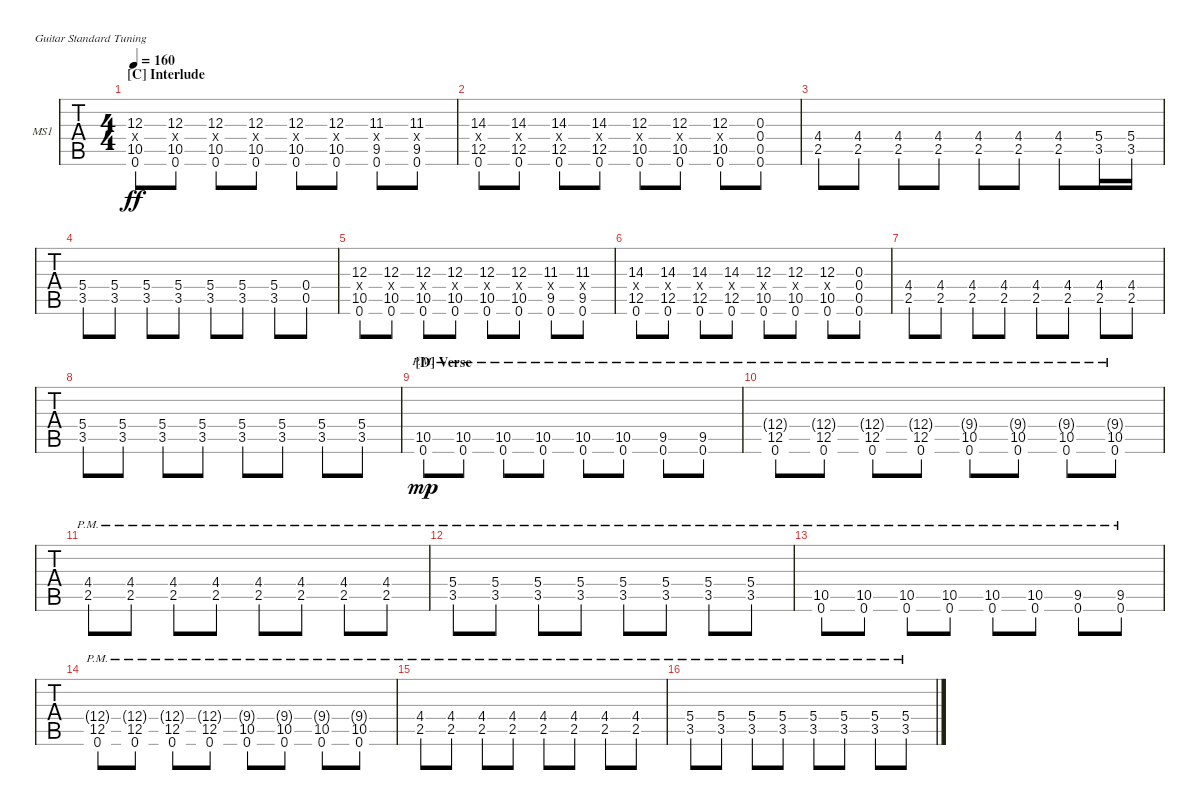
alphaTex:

\defaultSystemsLayout 4
\bracketExtendMode groupsimilarinstruments
\firstSystemTrackNameOrientation horizontal
\otherSystemsTrackNameOrientation horizontal
\track ("Matt Skiba - Guitar One" "MS1") {instrument distortionguitar}
\staff {tabs}
\tuning (E4 B3 G3 D3 A2 E2)
\ts (4 4)
\section ("C" "Interlude")
\tempo 160
\clef g2
\ks c
(0.6 10.5 12.3 10.4{x}).8{dy ff} (10.5 12.3 10.4{x} 0.6).8 (0.6 10.5 12.3 10.4{x}).8 (10.5 12.3 10.4{x} 0.6).8 (0.6 10.5 12.3 10.4{x}).8 (10.5 12.3 10.4{x} 0.6).8 (9.5 11.3 9.4{x} 0.6).8 (9.5 11.3 9.4{x} 0.6).8 |
(12.5 14.3 9.4{x} 0.6).8 (12.5 14.3 9.4{x} 0.6).8 (12.5 14.3 9.4{x} 0.6).8 (12.5 14.3 9.4{x} 0.6).8 (10.5 12.3 9.4{x} 0.6).8 (10.5 12.3 9.4{x} 0.6).8 (10.5 12.3 9.4{x} 0.6).8 (0.5 0.3 0.4 0.6).8 |
(2.5 4.4).8 (4.4 2.5).8 (4.4 2.5).8 (4.4 2.5).8 (4.4 2.5).8 (4.4 2.5).8 (4.4 2.5).8 (5.4 3.5).16 (3.5 5.4).16 |
(5.4 3.5).8 (5.4 3.5).8 (5.4 3.5).8 (5.4 3.5).8 (5.4 3.5).8 (5.4 3.5).8 (5.4 3.5).8 (0.4 0.5).8 |
(0.6 10.5 12.3 10.4{x}).8 (10.5 12.3 10.4{x} 0.6).8 (0.6 10.5 12.3 10.4{x}).8 (10.5 12.3 10.4{x} 0.6).8 (0.6 10.5 12.3 10.4{x}).8 (10.5 12.3 10.4{x} 0.6).8 (9.5 11.3 9.4{x} 0.6).8 (9.5 11.3 9.4{x} 0.6).8 |
(12.5 14.3 9.4{x} 0.6).8 (12.5 14.3 9.4{x} 0.6).8 (12.5 14.3 9.4{x} 0.6).8 (12.5 14.3 9.4{x} 0.6).8 (10.5 12.3 9.4{x} 0.6).8 (10.5 12.3 9.4{x} 0.6).8 (10.5 12.3 9.4{x} 0.6).8 (0.5 0.3 0.4 0.6).8 |
(2.5 4.4).8 (4.4 2.5).8 (4.4 2.5).8 (4.4 2.5).8 (4.4 2.5).8 (4.4 2.5).8 (4.4 2.5).8 (4.4 2.5).8 |
(5.4 3.5).8 (5.4 3.5).8 (5.4 3.5).8 (5.4 3.5).8 (5.4 3.5).8 (5.4 3.5).8 (5.4 3.5).8 (5.4 3.5).8 |
\section ("D" "Verse")
(0.6{pm} 10.5{pm}).8{dy mp} (0.6{pm} 10.5{pm}).8 (0.6{pm} 10.5{pm}).8 (0.6{pm} 10.5{pm}).8 (0.6{pm} 10.5{pm}).8 (0.6{pm} 10.5{pm}).8 (0.6{pm} 9.5{pm}).8 (0.6{pm} 9.5{pm}).8 |
(12.4{g pm} 12.5{pm} 0.6{pm}).8 (12.4{g pm} 12.5{pm} 0.6{pm}).8 (12.4{g pm} 12.5{pm} 0.6{pm}).8 (12.4{g pm} 12.5{pm} 0.6{pm}).8 (10.5{pm} 0.6{pm} 9.4{g}).8 (10.5{pm} 0.6{pm} 9.4{g}).8 (10.5{pm} 0.6{pm} 9.4{g}).8 (10.5{pm} 0.6{pm} 9.4{g}).8 |
(2.5{pm} 4.4{pm}).8 (2.5{pm} 4.4{pm}).8 (4.4{pm} 2.5{pm}).8 (2.5{pm} 4.4{pm}).8 (4.4{pm} 2.5{pm}).8 (4.4{pm} 2.5{pm}).8 (4.4{pm} 2.5{pm}).8 (4.4{pm} 2.5{pm}).8 |
(3.5{pm} 5.4{pm}).8 (3.5{pm} 5.4{pm}).8 (3.5{pm} 5.4{pm}).8 (3.5{pm} 5.4{pm}).8 (3.5{pm} 5.4{pm}).8 (3.5{pm} 5.4{pm}).8 (3.5{pm} 5.4{pm}).8 (3.5{pm} 5.4{pm}).8 |
(0.6{pm} 10.5{pm}).8 (0.6{pm} 10.5{pm}).8 (0.6{pm} 10.5{pm}).8 (0.6{pm} 10.5{pm}).8 (0.6{pm} 10.5{pm}).8 (0.6{pm} 10.5{pm}).8 (0.6{pm} 9.5{pm}).8 (0.6{pm} 9.5{pm}).8 |
(12.4{g pm} 12.5{pm} 0.6{pm}).8 (12.4{g pm} 12.5{pm} 0.6{pm}).8 (12.4{g pm} 12.5{pm} 0.6{pm}).8 (12.4{g pm} 12.5{pm} 0.6{pm}).8 (10.5{pm} 0.6{pm} 9.4{g}).8 (10.5{pm} 0.6{pm} 9.4{g}).8 (10.5{pm} 0.6{pm} 9.4{g}).8 (10.5{pm} 0.6{pm} 9.4{g}).8 |
(2.5{pm} 4.4{pm}).8 (2.5{pm} 4.4{pm}).8 (4.4{pm} 2.5{pm}).8 (2.5{pm} 4.4{pm}).8 (4.4{pm} 2.5{pm}).8 (4.4{pm} 2.5{pm}).8 (4.4{pm} 2.5{pm}).8 (4.4{pm} 2.5{pm}).8 |
(3.5{pm} 5.4{pm}).8 (3.5{pm} 5.4{pm}).8 (3.5{pm} 5.4{pm}).8 (3.5{pm} 5.4{pm}).8 (3.5{pm} 5.4{pm}).8 (3.5{pm} 5.4{pm}).8 (3.5{pm} 5.4{pm}).8 (3.5{pm} 5.4{pm}).8
